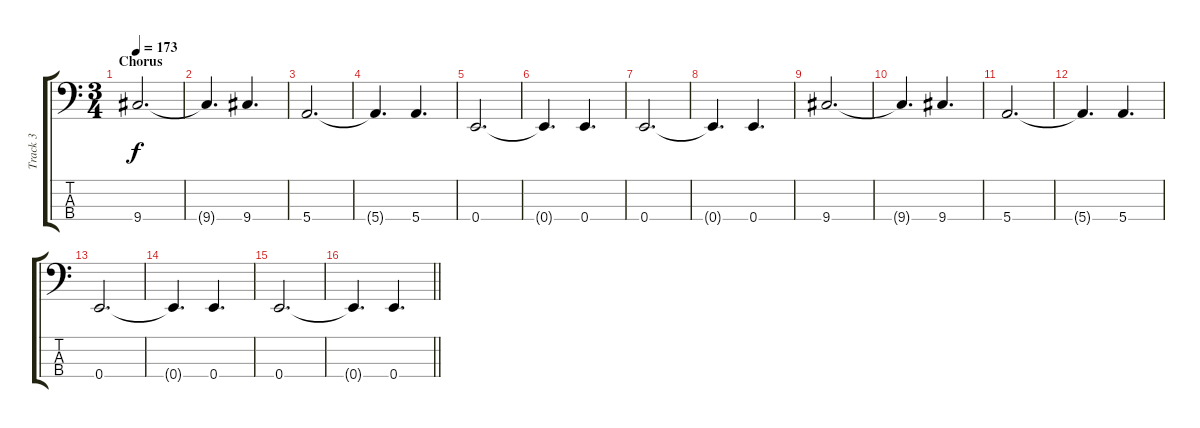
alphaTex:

\track ("Track 3" "Track 3") {instrument electricbassfinger}
\staff {score tabs}
\tuning (G2 D2 A1 E1) {hide}
\ts (3 4)
\section ("" "Chorus")
\tempo 173
\clef f4
\ks c
9.4.2{d dy f} |
9.4{t}.4{d} 9.4.4{d} |
5.4.2{d} |
5.4{t}.4{d} 5.4.4{d} |
0.4.2{d} |
0.4{t}.4{d} 0.4.4{d} |
0.4.2{d} |
0.4{t}.4{d} 0.4.4{d} |
9.4.2{d} |
9.4{t}.4{d} 9.4.4{d} |
5.4.2{d} |
5.4{t}.4{d} 5.4.4{d} |
0.4.2{d} |
0.4{t}.4{d} 0.4.4{d} |
0.4.2{d} |
\barLineRight lightlight
0.4{t}.4{d} 0.4.4{d}
